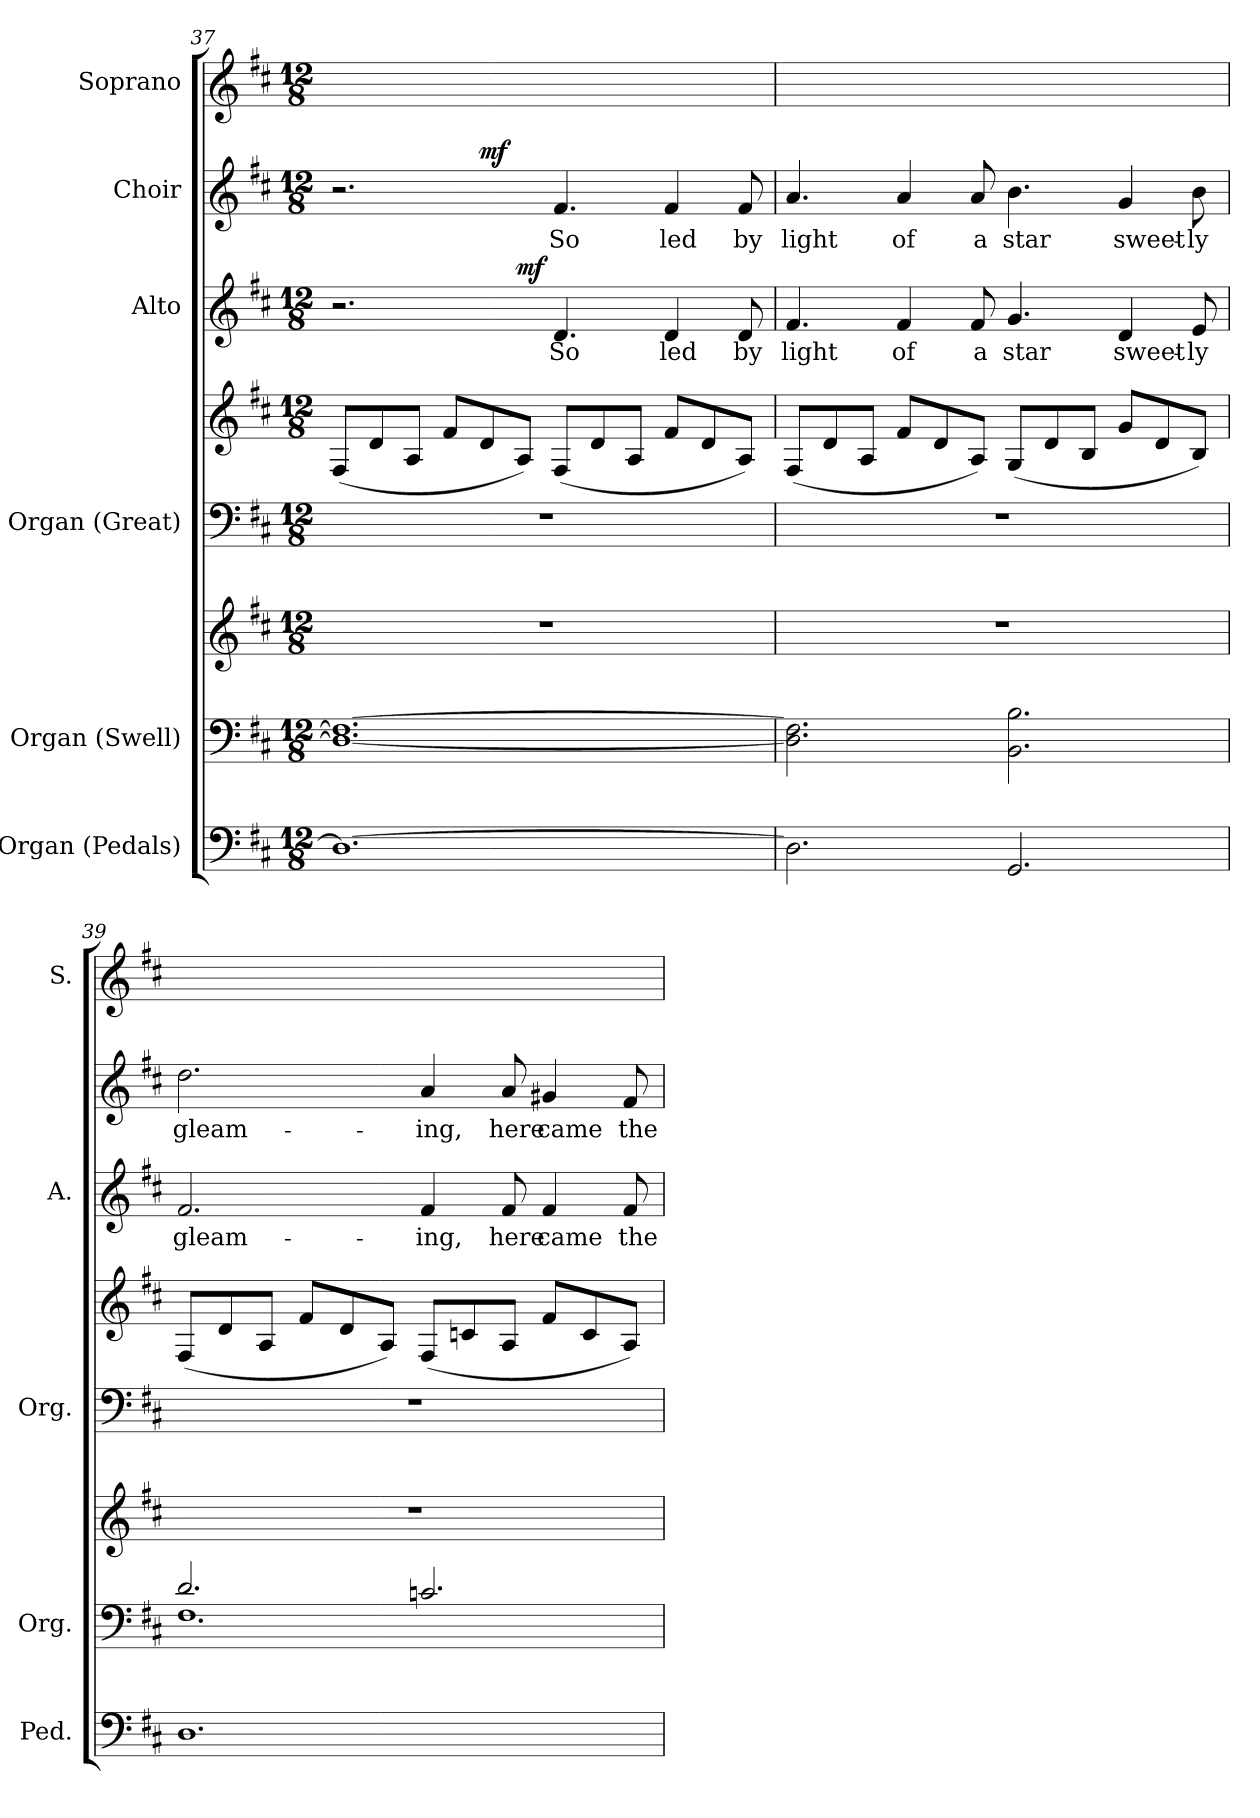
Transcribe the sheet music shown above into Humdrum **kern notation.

**kern	**kern	**kern	**kern	**kern	**kern	**text	**dynam	**kern	**text	**dynam	**kern	**text
*part6	*part5	*part5	*part4	*part4	*part3	*part3	*part3	*part2	*part2	*part2	*part1	*part1
*staff8	*staff7	*staff6	*staff5	*staff4	*staff3	*staff3	*staff3	*staff2	*staff2	*staff2	*staff1	*staff1
*I"Organ  (Pedals)	*I"Organ (Swell)	*	*I"Organ (Great)	*	*I"Alto	*	*	*I"Choir	*	*	*I"Soprano	*
*I'Ped.	*I'Org.	*	*I'Org.	*	*I'A.	*	*	*	*	*	*I'S.	*
!!LO:LB:g=z
*clefF4	*clefF4	*clefG2	*clefF4	*clefG2	*clefG2	*	*	*clefG2	*	*	*clefG2	*
*k[f#c#]	*k[f#c#]	*k[f#c#]	*k[f#c#]	*k[f#c#]	*k[f#c#]	*	*	*k[f#c#]	*	*	*k[f#c#]	*
*D:	*D:	*D:	*D:	*D:	*D:	*	*	*D:	*	*	*D:	*
*M12/8	*M12/8	*M12/8	*M12/8	*M12/8	*M12/8	*	*	*M12/8	*	*	*M12/8	*
=37	=37	=37	=37	=37	=37	=37	=37	=37	=37	=37	=37	=37
!	!	!LO:N:vis=1	!LO:N:vis=1	!	!	!	!	!	!	!	!	!
*	*	*	*	*	*^	*	*	*^	*	*	*	*
1.Di_>	1.Di_< 1.F#i_>	1.r	1.r	(8F#i/L	2.r	2ryy	.	.	2.r	2ryy	.	.	2.ryy	.
.	.	.	.	8di/	.	.	.	.	.	.	.	.	.	.
.	.	.	.	8Ai/J	.	.	.	.	.	.	.	.	.	.
.	.	.	.	8f#i/L	.	.	.	.	.	.	.	.	.	.
.	.	.	.	8di/	.	8ryy	.	.	.	1ryy	.	mf	.	.
.	.	.	.	8Ai/J)	.	2..ryy	.	mf	.	.	.	.	.	.
!	!	!	!	!	!	!	!LO:LY:b:color=#000000	!	!	!	!	!	!	!
!	!	!	!	!	!	!	!	!	!	!	!LO:LY:b:color=#000000	!	!	!
!	!	!	!	!	!	!	!	!	!	!	!	!	!	!LO:LY:b:color=#000000
.	.	.	.	(8F#i/L	4.di/	.	So	.	4.f#i/	.	So	.	4.f#i/yy	So
.	.	.	.	8di/	.	.	.	.	.	.	.	.	.	.
.	.	.	.	8Ai/J	.	.	.	.	.	.	.	.	.	.
!	!	!	!	!	!	!	!LO:LY:b:color=#000000	!	!	!	!	!	!	!
!	!	!	!	!	!	!	!	!	!	!	!LO:LY:b:color=#000000	!	!	!
!	!	!	!	!	!	!	!	!	!	!	!	!	!	!LO:LY:b:color=#000000
.	.	.	.	8f#i/L	4di/	.	led	.	4f#i/	.	led	.	4f#i/yy	led
.	.	.	.	8di/	.	.	.	.	.	.	.	.	.	.
!	!	!	!	!	!	!	!LO:LY:b:color=#000000	!	!	!	!	!	!	!
!	!	!	!	!	!	!	!	!	!	!	!LO:LY:b:color=#000000	!	!	!
!	!	!	!	!	!	!	!	!	!	!	!	!	!	!LO:LY:b:color=#000000
.	.	.	.	8Ai/J)	8di/	.	by	.	8f#i/	.	by	.	8f#i/yy	by
=38	=38	=38	=38	=38	=38	=38	=38	=38	=38	=38	=38	=38	=38	=38
!	!	!LO:N:vis=1	!LO:N:vis=1	!	!	!	!	!	!	!	!	!	!	!
*	*	*	*	*	*v	*v	*	*	*	*	*	*	*	*
*	*	*	*	*	*	*	*	*v	*v	*	*	*	*
*	*	*	*	*	*^	*	*	*^	*	*	*	*
!	!	!	!	!	!	!	!LO:LY:b:color=#000000	!	!	!	!	!	!	!
*	*	*	*	*	*v	*v	*	*	*	*	*	*	*	*
*	*	*	*	*	*	*	*	*v	*v	*	*	*	*
*	*	*	*	*	*^	*	*	*^	*	*	*	*
!	!	!	!	!	!	!	!	!	!	!	!LO:LY:b:color=#000000	!	!	!
*	*	*	*	*	*v	*v	*	*	*	*	*	*	*	*
*	*	*	*	*	*	*	*	*v	*v	*	*	*	*
*	*	*	*	*	*^	*	*	*^	*	*	*	*
!	!	!	!	!	!	!	!	!	!	!	!	!	!	!LO:LY:b:color=#000000
*	*	*	*	*	*v	*v	*	*	*	*	*	*	*	*
*	*	*	*	*	*	*	*	*v	*v	*	*	*	*
2.Di\]	2.Di\] 2.F#i]	1.r	1.r	(8F#i/L	4.f#i/	light	.	4.ai/	light	.	4.ai/yy	light
.	.	.	.	8di/	.	.	.	.	.	.	.	.
.	.	.	.	8Ai/J	.	.	.	.	.	.	.	.
!	!	!	!	!	!	!LO:LY:b:color=#000000	!	!	!	!	!	!
!	!	!	!	!	!	!	!	!	!LO:LY:b:color=#000000	!	!	!
!	!	!	!	!	!	!	!	!	!	!	!	!LO:LY:b:color=#000000
.	.	.	.	8f#i/L	4f#i/	of	.	4ai/	of	.	4ai/yy	of
.	.	.	.	8di/	.	.	.	.	.	.	.	.
!	!	!	!	!	!	!LO:LY:b:color=#000000	!	!	!	!	!	!
!	!	!	!	!	!	!	!	!	!LO:LY:b:color=#000000	!	!	!
!	!	!	!	!	!	!	!	!	!	!	!	!LO:LY:b:color=#000000
.	.	.	.	8Ai/J)	8f#i/	a	.	8ai/	a	.	8ai/yy	a
!	!	!	!	!	!	!LO:LY:b:color=#000000	!	!	!	!	!	!
!	!	!	!	!	!	!	!	!	!LO:LY:b:color=#000000	!	!	!
!	!	!	!	!	!	!	!	!	!	!	!	!LO:LY:b:color=#000000
2.GGi/	2.BBi\ 2.Bi	.	.	(8Gi/L	4.gi/	star	.	4.bi\	star	.	4.bi\yy	star
.	.	.	.	8di/	.	.	.	.	.	.	.	.
.	.	.	.	8Bi/J	.	.	.	.	.	.	.	.
!	!	!	!	!	!	!LO:LY:b:color=#000000	!	!	!	!	!	!
!	!	!	!	!	!	!	!	!	!LO:LY:b:color=#000000	!	!	!
!	!	!	!	!	!	!	!	!	!	!	!	!LO:LY:b:color=#000000
.	.	.	.	8gi/L	4di/	sweet-	.	4gi/	sweet-	.	4gi/yy	sweet-
.	.	.	.	8di/	.	.	.	.	.	.	.	.
!	!	!	!	!	!	!LO:LY:b:color=#000000	!	!	!	!	!	!
!	!	!	!	!	!	!	!	!	!LO:LY:b:color=#000000	!	!	!
!	!	!	!	!	!	!	!	!	!	!	!	!LO:LY:b:color=#000000
.	.	.	.	8Bi/J)	8ei/	-ly	.	8bi\	-ly	.	8bi\yy	-ly
=39	=39	=39	=39	=39	=39	=39	=39	=39	=39	=39	=39	=39
*	*^	*	*	*	*	*	*	*	*	*	*	*
!	!	!	!LO:N:vis=1	!LO:N:vis=1	!	!	!	!	!	!	!	!	!
!	!	!	!	!	!	!	!LO:LY:b:color=#000000	!	!	!	!	!	!
!	!	!	!	!	!	!	!	!	!	!LO:LY:b:color=#000000	!	!	!
!	!	!	!	!	!	!	!	!	!	!	!	!	!LO:LY:b:color=#000000
1.Di	2.di/	1.F#i	1.r	1.r	(8F#i/L	2.f#i/	gleam-	.	2.ddi\	gleam-	.	2.ddi\yy	gleam-
.	.	.	.	.	8di/	.	.	.	.	.	.	.	.
.	.	.	.	.	8Ai/J	.	.	.	.	.	.	.	.
.	.	.	.	.	8f#i/L	.	.	.	.	.	.	.	.
.	.	.	.	.	8di/	.	.	.	.	.	.	.	.
.	.	.	.	.	8Ai/J)	.	.	.	.	.	.	.	.
!	!	!	!	!	!	!	!LO:LY:b:color=#000000	!	!	!	!	!	!
!	!	!	!	!	!	!	!	!	!	!LO:LY:b:color=#000000	!	!	!
!	!	!	!	!	!	!	!	!	!	!	!	!	!LO:LY:b:color=#000000
.	2.cni/	.	.	.	(8F#i/L	4f#i/	-ing,	.	4ai/	-ing,	.	4ai/yy	-ing,
.	.	.	.	.	8cni/	.	.	.	.	.	.	.	.
!	!	!	!	!	!	!	!LO:LY:b:color=#000000	!	!	!	!	!	!
!	!	!	!	!	!	!	!	!	!	!LO:LY:b:color=#000000	!	!	!
!	!	!	!	!	!	!	!	!	!	!	!	!	!LO:LY:b:color=#000000
.	.	.	.	.	8Ai/J	8f#i/	here	.	8ai/	here	.	8ai/yy	here
!	!	!	!	!	!	!	!LO:LY:b:color=#000000	!	!	!	!	!	!
!	!	!	!	!	!	!	!	!	!	!LO:LY:b:color=#000000	!	!	!
!	!	!	!	!	!	!	!	!	!	!	!	!	!LO:LY:b:color=#000000
.	.	.	.	.	8f#i/L	4f#i/	came	.	4g#Xi/	came	.	4g#Xi/yy	came
.	.	.	.	.	8ci/	.	.	.	.	.	.	.	.
!	!	!	!	!	!	!	!LO:LY:b:color=#000000	!	!	!	!	!	!
!	!	!	!	!	!	!	!	!	!	!LO:LY:b:color=#000000	!	!	!
!	!	!	!	!	!	!	!	!	!	!	!	!	!LO:LY:b:color=#000000
.	.	.	.	.	8Ai/J)	8f#i/	the	.	8f#i/	the	.	8f#i/yy	the
*	*v	*v	*	*	*	*	*	*	*	*	*	*	*
=	=	=	=	=	=	=	=	=	=	=	=	=
*-	*-	*-	*-	*-	*-	*-	*-	*-	*-	*-	*-	*-
